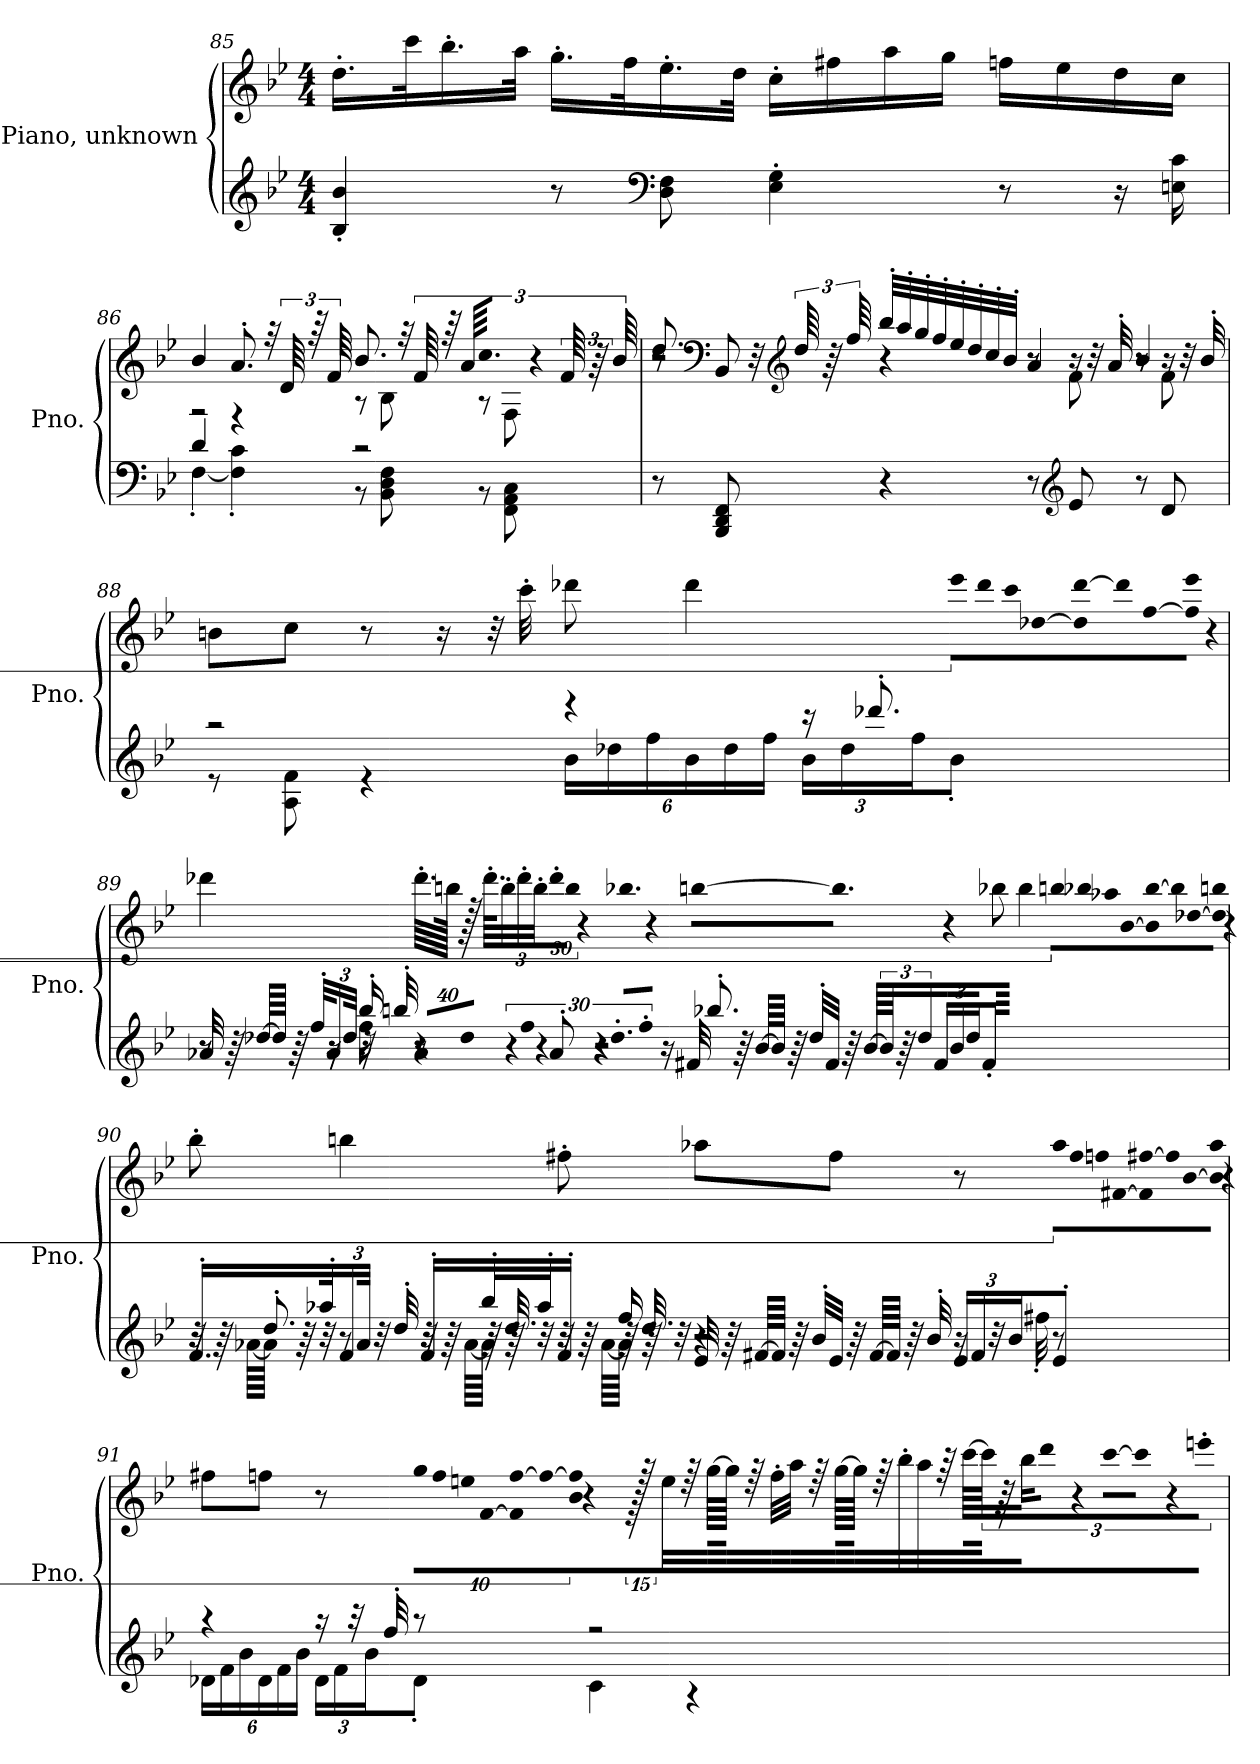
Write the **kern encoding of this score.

**kern	**kern
*part1	*part1
*staff2	*staff1
*I"Piano, unknown	*
*I'Pno.	*
!!LO:PB:g=z
*clefG2	*clefG2
*k[b-e-]	*k[b-e-]
*M4/4	*M4/4
=85	=85
4B-/' 4b-/'	16.dd'\LL
.	32ccc\K
.	16.bb-'\
.	32aa\JJk
8r	16.gg'\LL
.	32ff\K
*clefF4	*
8D\ 8F\	16.ee-'\
.	32dd\JJk
4E-\' 4G\'	16cc'\LL
.	16ff#X\
.	16aa\
.	16gg\JJ
8r	16ffn\LL
.	16ee-\
16r	16dd\
16En\ 16c\	16cc\JJ
=86	=86
*^	*^
4d/	[4F'\	4b-/	2r
4r	4F\]' 4c\'	8.a'/	.
.	.	32r	.
.	.	96d/	.
.	.	96r	.
.	.	96f/	.
2r	8r	8.b-/	8r
.	8BB-\ 8D\ 8F\	.	8B-\
.	.	32r	.
.	.	96f/	.
.	.	96r	.
.	.	96a/KKKL	.
.	8r	8.cc/J	8r
.	8FF\ 8AA\ 8C\	.	8F\
.	.	32r	.
.	.	96f/	.
.	.	96r	.
.	.	96b-/	.
*v	*v	*	*
!!LO:LB:g=z
=87	=87	=87
*	*	*^
8r	8.dd/	2r	8r
*	*clefF4	*	*
8BBB-/ 8DD/ 8FF/	.	.	8BB-/
.	32r	.	.
*	*clefG2	*	*
.	96dd/	.	.
.	96r	.	.
.	96ff/	.	.
4r	32bb-'/LLL	.	4r
.	32aa'/	.	.
.	32gg'/	.	.
.	32ff'/	.	.
.	32ee-'/	.	.
.	32dd'/	.	.
.	32cc'/	.	.
.	32b-'/JJJ	.	.
8r	8r	8r	4a/
*clefG2	*	*	*
8e-/	16r	8f\	.
.	32r	.	.
.	32a'/	.	.
8r	8r	8r	4b-/
8d/	16r	8f\	.
.	32r	.	.
.	32b-'/	.	.
*	*v	*v	*v
!!LO:LB:g=z
=88	=88
*^	*
2r	8r	8bn\L
.	8A\ 8f\	8cc\J
.	4r	8r
.	.	16r
.	.	32r
.	.	32ccc'\
*	*Xbrackettup	*
4r	24b-\LL	8ddd-X\
.	24dd-X\	.
.	24ff\	.
.	24b-\	4ddd-\
.	24dd-\	.
.	24ff\JJ	.
16r	24b-\LL	.
.	24dd-\	.
8.ddd-X'/	.	.
.	24ff\J	.
!	!	!LO:N:vis=64
.	8b-'\J	640%9eee-\LLLL
!	!	!LO:N:vis=64
.	.	640%9ddd-\
!	!	!LO:N:vis=64
.	.	640%9ccc\
!	!	!LO:N:vis=64
.	.	[640%9dd-X\
!	!	!LO:N:vis=64
.	.	640%9dd-\] [640%9ddd-\
!	!	!LO:N:vis=64
.	.	640%9ddd-\]
!	!	!LO:N:vis=64
.	.	[640%9ff\
!	!	!LO:N:vis=64
.	.	640%9ff\] 640%9eee-\JJJJ
!	!	!LO:N:vis=64
.	.	640%9r
640ryy	640ryy	.
!!LO:LB:g=z
=89	=89	=89
*	*^	*
8r	8r	32a-X/	4ddd-X\
.	.	64r	.
.	.	[64dd-X/LLLL	.
.	.	64dd-/JJJJ]	.
.	.	64r	.
.	.	32ff'/KLL	.
16r	16r	24a-/	.
.	.	48dd-/JJk	.
16bb-'/	16ff\	32r	.
.	.	32bbn'/	.
*	*	*brackettup	*
!	!	!LO:N:vis=32	!
8r	4r	640%23a-/LLL	64.ddd-'\LLLL
.	.	.	128bbn\JJJJk
.	.	.	128r
!	!	!LO:N:vis=32	!
.	.	640%23dd-/JJJ	.
.	.	.	64.ddd-'\KLLL
*	*	*	*Xbrackettup
.	.	.	48bb'\
!	!	!LO:N:vis=64	!
.	.	960%17r	.
.	.	.	48ddd-'\
!	!	!LO:N:vis=64	!
.	.	960%17ff/	.
.	.	.	48bb'\
!	!	!LO:N:vis=32	!
.	.	640%23r	.
*	*	*	*brackettup
!	!	!	!LO:N:vis=64
8a-'/	.	.	960%17ddd-'\L
!	!	!	!LO:N:vis=64
.	.	.	960%17bb\JJJJ
!	!	!LO:N:vis=64	!
.	.	960%17r	.
.	.	.	1920ryy
!	!	!LO:N:vis=32.	!LO:N:vis=128
.	.	1920%103dd-'/LLL	1920%17r
!	!	!	!LO:N:vis=64.
.	.	.	640%17bb-X\
!	!	!	!LO:N:vis=128
.	.	.	1920%17r
!	!	!	!LO:N:vis=256
.	.	.	[1920%17bbn\KLLLL
!	!	!	!LO:N:vis=64.
.	.	.	640%17bb\JJJJ]
!	!	!LO:N:vis=32	!
.	.	640%23ff'/JJJ	.
.	.	.	1920ryy
!	!	!	!LO:N:vis=128
.	.	.	1920%17r
4r	2r	.	8bb-X\
.	.	32f#X/	.
.	.	64r	.
.	.	[64b-/LLLL	.
.	.	64b-/JJJJ]	.
.	.	64r	.
.	.	32dd-'/LLL	.
.	.	.	4bb-\
.	.	32f#/JJJ	.
.	.	64r	.
.	.	[64b-/LLLL	.
.	.	96b-/JJJJ]	.
.	.	96r	.
.	.	24dd-/	.
16r	.	.	.
*	*	*Xbrackettup	*
.	.	24f#/LL	.
.	.	24b-/	.
8.bb-X'/	.	.	.
.	.	24dd-/J	.
!	!	!	!LO:N:vis=64
.	.	.	640%9bbn\LLLL
.	.	8f#'/J	.
!	!	!	!LO:N:vis=64
.	.	.	640%9bb-X\
!	!	!	!LO:N:vis=64
.	.	.	640%9aa-X\
!	!	!	!LO:N:vis=64
.	.	.	[640%9b-\
!	!	!	!LO:N:vis=64
.	.	.	640%9b-\] [640%9bb-\
!	!	!	!LO:N:vis=64
.	.	.	640%9bb-\]
!	!	!	!LO:N:vis=64
.	.	.	[640%9dd-X\
!	!	!	!LO:N:vis=64
.	.	.	640%9dd-\] 640%9bbn\JJJJ
!	!	!	!LO:N:vis=64
.	.	.	640%9r
960ryy	960ryy	.	.
.	.	960ryy	.
1920ryy	1920ryy	.	.
!!LO:LB:g=z
=90	=90	=90	=90
16r	32r	16.f'/LL	8bb-'\
.	64r	.	.
.	[64a-X\LLLL	.	.
8.dd'/	64a-\JJJJ]	.	.
.	64r	.	.
.	32r	32aa-X'/K	.
.	8r	24f/	4bbn\
.	.	48a-/JJk	.
.	.	32r	.
.	.	32dd'/	.
16r	32r	16f'/LL	.
.	64r	.	.
.	[64a-\LLLL	.	.
64r	64a-\JJJJ]	32bb-'/L	.
32.dd/	64r	.	.
.	32r	32aa-'/J	.
16r	32r	16f'/JJ	8ff#X'\
.	64r	.	.
.	[64a-\LLLL	.	.
16ff/	64a-\JJJJ]	64r	.
.	64r	32.dd/	.
.	32r	.	.
2r	4r	32e-/	8aa-X\L
.	.	64r	.
.	.	[64f#X/LLLL	.
.	.	64f#/JJJJ]	.
.	.	64r	.
.	.	32b-'/LLL	.
.	.	32e-/JJJ	8ff#\J
.	.	64r	.
.	.	[64f#/LLLL	.
.	.	64f#/JJJJ]	.
.	.	64r	.
.	.	32b-'/	.
.	16r	24e-/LL	8r
.	.	24f#/	.
.	32r	.	.
.	.	24b-/J	.
.	32ff#X'\	.	.
!	!	!	!LO:N:vis=64
.	8r	8e-'/J	640%9aa-\LLLL
!	!	!	!LO:N:vis=64
.	.	.	640%9ff#\
!	!	!	!LO:N:vis=64
.	.	.	640%9ffn\
!	!	!	!LO:N:vis=64
.	.	.	[640%9f#X\
!	!	!	!LO:N:vis=64
.	.	.	640%9f#\] [640%9ff#X\
!	!	!	!LO:N:vis=64
.	.	.	640%9ff#\]
!	!	!	!LO:N:vis=64
.	.	.	[640%9b-\
!	!	!	!LO:N:vis=64
.	.	.	640%9b-\] 640%9aa-\JJJJ
!	!	!	!LO:N:vis=64
.	.	.	640%9r
640ryy	640ryy	640ryy	.
*	*v	*v	*
!!LO:LB:g=z
=91	=91	=91
4r	24d-X\LL	8ff#X\L
.	24f\	.
.	24b-\	.
.	24d-\	8ffn\J
.	24f\	.
.	24b-\JJ	.
16r	24d-\LL	8r
.	24f\	.
32r	.	.
.	24b-\J	.
32ff'/	.	.
!	!	!LO:N:vis=64
8r	8d-'\J	640%9gg\LLLL
!	!	!LO:N:vis=64
.	.	640%9ff\
!	!	!LO:N:vis=64
.	.	640%9een\
!	!	!LO:N:vis=64
.	.	[640%9f\
!	!	!LO:N:vis=64
.	.	640%9f\] [640%9ff\
!	!	!LO:N:vis=64
.	.	640%9ff\J_
!	!	!LO:N:vis=32
.	.	1920%53b-\ 1920%53ff\]JJJ
.	.	384%5r
2r	4c\	960r
.	.	32ee\
.	.	64r
.	.	[64gg\LLLL
.	.	64gg\JJJJ]
.	.	64r
.	.	32ff'\LLL
.	.	32aa\JJJ
.	.	64r
.	.	[64gg\LLLL
.	.	64gg\JJJJ]
.	.	64r
.	.	32bb-'\
.	4r	.
.	.	32aa\
.	.	64r
.	.	[64ccc\LLLL
.	.	96ccc\JJJJ]
.	.	96r
.	.	24bb-\LL
.	.	32ddd\JJk
.	.	64r
.	.	[64ccc\LLLL
.	.	64ccc\JJJJ]
.	.	64r
.	.	32eeen'\
960ryy	960ryy	.
*v	*v	*
=	=
*-	*-
